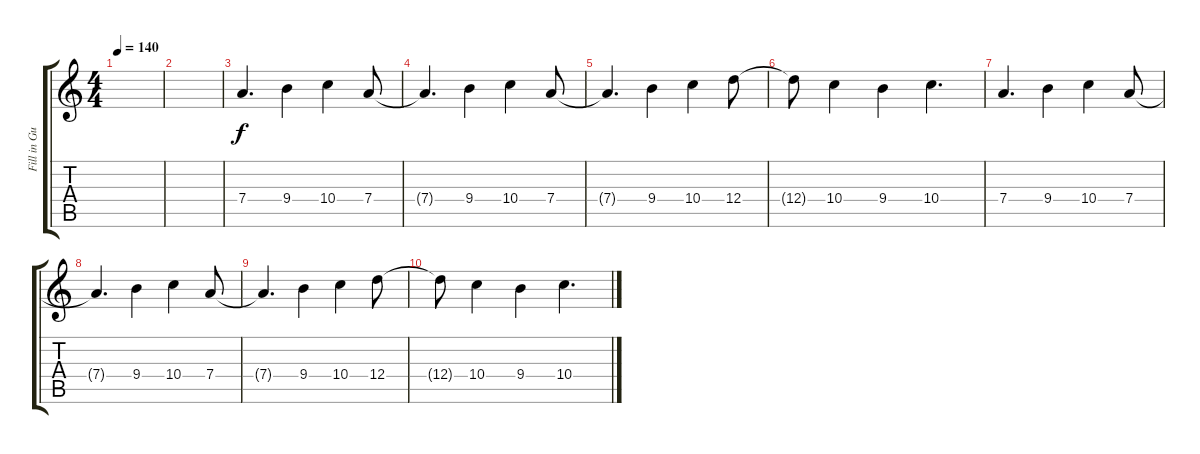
\track ("Fill in Guitar" "Fill in Gu") {instrument overdrivenguitar}
\staff {score tabs}
\tuning (E4 B3 G3 D3 A2 E2) {hide}
\ts (4 4)
\tempo 140
\clef g2
\ks c
|
|
7.4.4{d} 9.4.4 10.4.4 7.4.8 |
7.4{t}.4{d} 9.4.4 10.4.4 7.4.8 |
7.4{t}.4{d} 9.4.4 10.4.4 12.4.8 |
12.4{t}.8 10.4.4 9.4.4 10.4.4{d} |
7.4.4{d} 9.4.4 10.4.4 7.4.8 |
7.4{t}.4{d} 9.4.4 10.4.4 7.4.8 |
7.4{t}.4{d} 9.4.4 10.4.4 12.4.8 |
12.4{t}.8 10.4.4 9.4.4 10.4.4{d}
